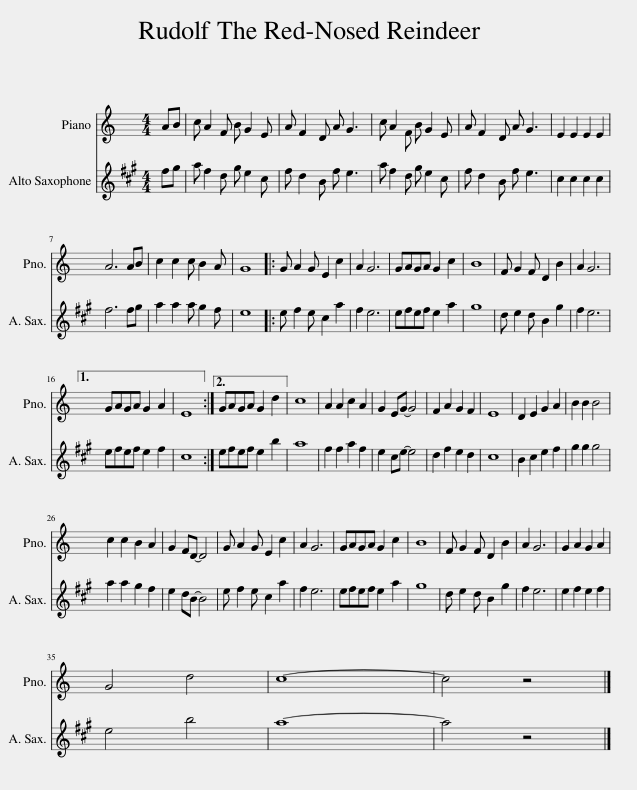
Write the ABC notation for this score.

X:1
%%score 1 2
L:1/8
M:4/4
I:linebreak $
K:C
V:1 treble
V:2 treble transpose=-9
V:1
 AB | c A2 F B G2 E | A F2 D A G3 | c A2 F B G2 E | A F2 D A G3 | %5
 E2 E2 E2 E2 |$ A6 AB | c2 c2 c B2 A | G8 |: G A2 G E2 c2 | %10
 A2 G6 | GAGA G2 c2 | B8 | F G2 F D2 B2 | A2 G6 |1$ %15
 GAGA G2 A2 || E8 :|2 GAGA G2 d2 || c8 | A2 A2 c2 A2 | %20
 G2 EG- G4 | F2 A2 G2 F2 | E8 | D2 E2 G2 A2 | B2 B2 B4 |$ %25
 c2 c2 B2 A2 | G2 FD- D4 | G A2 G E2 c2 | A2 G6 | GAGA G2 c2 | %30
 B8 | F G2 F D2 B2 | A2 G6 | G2 A2 G2 A2 |$ G4 d4 | %35
 c8- | c4 z4 |] %37
V:2
[K:A] fg | a f2 d g e2 c | f d2 B f e3 | a f2 d g e2 c | f d2 B f e3 | %5
 c2 c2 c2 c2 |$ f6 fg | a2 a2 a g2 f | e8 |: e f2 e c2 a2 | %10
 f2 e6 | efef e2 a2 | g8 | d e2 d B2 g2 | f2 e6 |1$ %15
 efef e2 f2 || c8 :|2 efef e2 b2 || a8 | f2 f2 a2 f2 | %20
 e2 ce- e4 | d2 f2 e2 d2 | c8 | B2 c2 e2 f2 | g2 g2 g4 |$ %25
 a2 a2 g2 f2 | e2 dB- B4 | e f2 e c2 a2 | f2 e6 | efef e2 a2 | %30
 g8 | d e2 d B2 g2 | f2 e6 | e2 f2 e2 f2 |$ e4 b4 | %35
 a8- | a4 z4 |] %37
